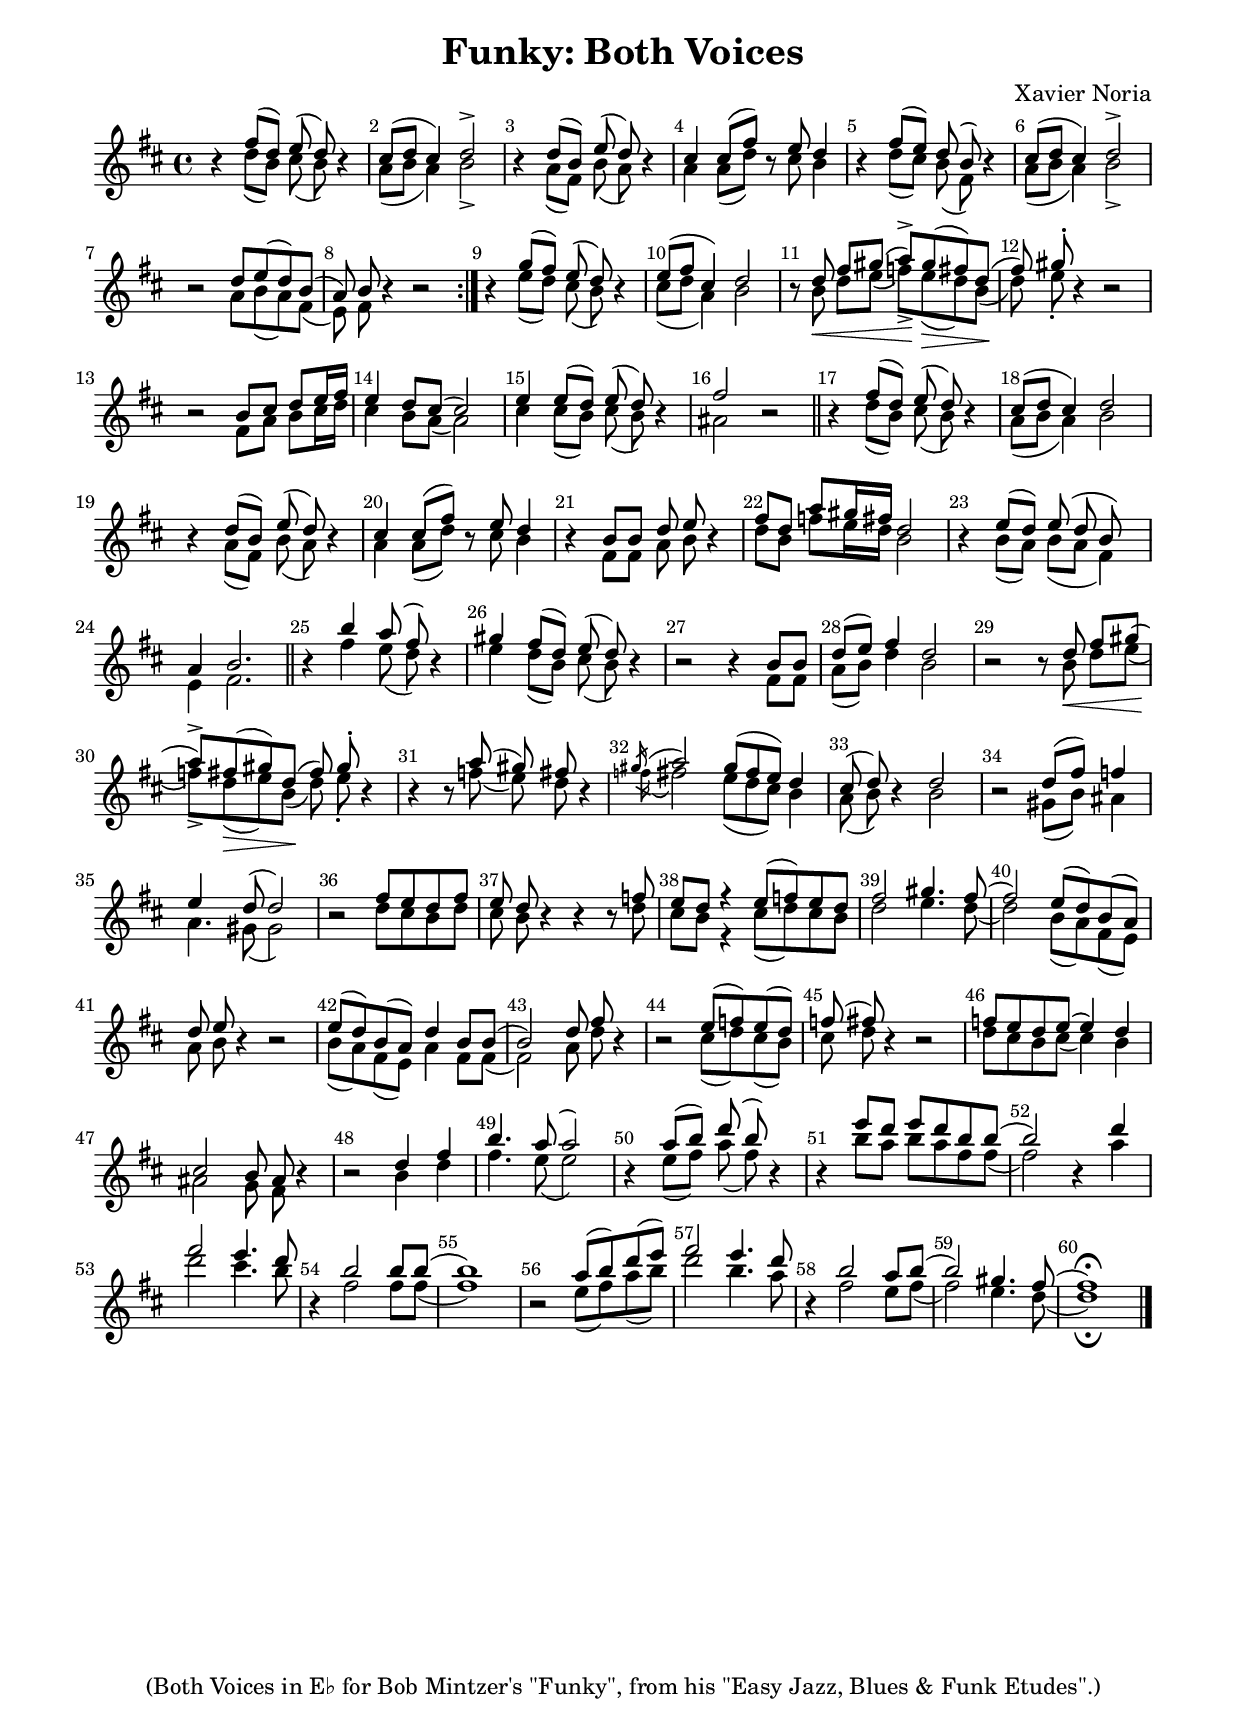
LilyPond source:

\version "2.16.1"

\include "../shared/common.ly"

\header {
  title    = "Funky: Both Voices"
  composer = "Xavier Noria"
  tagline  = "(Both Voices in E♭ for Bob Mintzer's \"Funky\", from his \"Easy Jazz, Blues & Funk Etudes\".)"
}

melody = \relative c'' {
  \clef treble
  \key d \major
  \time 4/4
  
  \repeat volta 2 {
    % 1
    r4 << fs8( \\ d8( >> << d8) \\ b8) >> << e8( \\ cs8( >> << d8) \\ b8) >> r4 |

    % 2
    << cs8( \\ a8( >> << d8 \\ b >> << cs4) \\ a) >> << d2-> \\ b-> >> |

    % 3
    r4 << d8( \\ a8( >> << b8) \\ fs8) >> << e'8( \\ b8( >> << d8) \\ a) >> r4 |

    % 4
    << cs4 \\ a4 >> << cs8( \\ a8( >> << fs'8) \\ d8) >> r8 << e8 \\ cs8 >> << d4 \\ b4>> |

    % 5
    r4 << fs'8( \\ d8( >> << e8) \\ cs8) >> << d8( \\ b8( >> << b8) \\ fs8) >> r4 |

    % 6
    << cs'8( \\ a8( >> << d8 \\ b8 >> << cs4) \\ a4) >> << d2-> \\ b2-> >> |

    % 7
    r2 << { d8 e8( d8) b8( } \\ {a8 b8( a8) fs8( } >> |

    % 8
    << { a8) b8 } \\ { e,8) fs8 } >> r4 r2 |
  }

  % ---------------------------------------------------------------------------

  % 9
  r4 << g'8( \\ e8( >> << fs8) \\ d8) >> << e8( \\ cs8( >> << d8) \\ b8) >> r4 |

  % 10
  << e8( \\ cs8( >> << fs8 \\ d >> << cs4) \\ a4) >> << d2 \\ b >> |

  % 11
  r8 << { d8\< fs8[  gs8]( a8->\!) gs8\>( fs8) d8\!( } \\ { b8 d8[ e8]( f8->) e8( d8) b8( } >> |

  % 12
  << { fs'8) gs8-. } \\ { d8) e8-. } >> r4 r2 |

  % 13
  r2 << b8 \\ fs8 >> << cs'8 \\ a8 >>  << d8 \\ b8 >> << e16 \\ cs16 >> << fs16 \\ d16 >> |

  % 14
  << e4 \\ cs4 >> << d8 \\ b8 >> << cs8( \\ a8( >>  << cs2) \\ a2) >> |

  % 15
  << e'4 \\ cs4 >> << e8( \\ cs8( >> << d8) \\ b8) >> << e8( \\ cs8( >> << d8) \\ b8) >> r4 |

  % 16
  << fs'2 \\ as,2 >> r2 \bar "||"

  % ---------------------------------------------------------------------------

  % 17
  r4 << fs'8( \\ d8( >> << d8) \\ b8) >> << e8( \\ cs8( >> << d8) \\ b8) >> r4 |

  % 18
  << cs8( \\ a8( >> << d8 \\ b >> << cs4) \\ a) >> << d2 \\ b >> |

  % 19
  r4 << d8( \\ a8( >> << b8) \\ fs8) >> << e'8( \\ b8( >> << d8) \\ a) >> r4 |

  % 20
  << cs4 \\ a4 >> << cs8( \\ a8( >> << fs'8) \\ d8) >> r8 << e8 \\ cs8 >> << d4 \\ b4>> |

  % 21
  r4 << b8 \\ fs8 >> << b8 \\ fs8 >> << d'8 \\ a8 >>  << e'8 \\ b8 >> r4 |

  % 22
  << fs'8 \\ d8 >> << d8 \\ b8 >>  << a'8 \\ f8 >>  << gs16 \\ e16 >>  << fs16 \\ d16 >>  << d2 \\ b2 >> |

  % 23
  r4 << e8( \\ b8( >> << d8) \\ a8) >> << e'8( \\ b8( >> << d8 \\ a8 >> << b8) \\ fs4) >> |

  % 24
  << a4 \\ e4 >> << b'2. \\ fs2. >> \bar "||"

  % ---------------------------------------------------------------------------

  % 25
  r4 << b'4 \\ fs4 >> << a8( \\ e8( >> << fs8) \\ d8) >>  r4 |

  % 26
  << gs4 \\ e4 >>  << fs8( \\ d8( >> << d8) \\ b8) >>  << e8( \\ cs8( >> << d8) \\ b8) >> r4 |

  % 27
  r2 r4 << b8 \\ fs8 >> << b8 \\ fs8 >> |

  % 28
  << d'8( \\ a8( >> << e'8) \\ b8) >>  << fs'4 \\ d4 >> << d2 \\ b2 >> |

  % 29
  r2 r8 << { d8\< fs8[ gs8]( } \\ { b,8 d8[ e8]( } >> |

  % 30
  << { a8)->\! fs8(\> gs8) d8(\! fs8) gs8-. } \\ { f8)-> d8( e8) b8( d8) e8-. } >> r4 |

  % 31
  r4 r8 << a8( \\ f8( >> << gs8) \\ e8) >> << fs8 \\ d8 >> r4 |

  % 32
  << \acciaccatura gs16 \\ \acciaccatura f16 >> << a2 \\ fs2 >> \times 2/3 { << gs8( \\ e8( >> << fs8 \\ d8 >> << e8) \\ cs8) >>  } << d4 \\ b4 >> |

  % 33
  << cs8( \\ a8( >> << d8) \\ b8) >> r4 << d2 \\ b2 >> |

  % 34
  r2 << d8( \\ gs,8( >> << fs'8) \\ b,8) >> << f'4 \\ as,4 >> |

  % 35
  << e'4 \\ a,4. >> << d8( \\ gs,8( >> << d'2) \\ gs,2) >> |

  % 36
  r2 << { fs'8 e8 d8 fs8 } \\ { d8 cs8 b8 d8 } >> |

  % 37
  << { e8 d8 } \\ { cs8 b8 } >> r4 r4 r8 << f'8 \\ d8 >> |

  % 38
  << { e8 d8 r4 e8( f8) e8 d8 } \\ { cs8 b8 r4 cs8( d8) cs8 b8 } >> |

  % 39
  << { fs'2 gs4. fs8( } \\ { d2 e4. d8( } >> |

  % 40
  << fs2) \\ d2) >> << { e8( d8) b8( a8) } \\ { b8( a8) fs8( e8) } >> |

  % 41
  << { d'8 e8 } \\ { a,8 b8 } >> r4 r2 |

  % 42
  << {e8( d8) b8( a8) d4 b8 b8(} \\ { b8( a8) fs8( e8) a4 fs8 fs8( } >>|

  % 43
  << {b2) d8 fs8} \\ { fs,2) a8 d8 } >> r4|

  % 44
  r2 << { e8( f8) e8( d8) } \\ { cs8( d8) cs8( b8) } >> |

  % 45
  << { f'8( fs8) } \\ { cs8 d8 } >>  r4 r2 |

  % 46
  << { f8 e8 d8 e8( e4) d4 } \\ { d8 cs8 b8 cs8( cs4) b4 } >> |

  % 47
  << { cs2 b8 as8 } \\ { as2 g8 fs8 }>> r4 |

  % 48
  r2 << { d'4 fs4 } \\ { b,4 d4 } >> |

  % 49
  << { b'4. a8( a2) } \\ { fs4. e8( e2) } >> |

  % 50
  r4 << { a8( b8) d8( b8) } \\ { e,8( fs8) a8( fs8) } >>  r4 |

  % 51
  r4 << { e'8 d8 e8 d8 b8 b8( } \\ { b8 a8 b8 a8 fs8 fs8( } >> |

  % 52
  <<  b2) \\ fs2) >> r4 << d'4 \\ a4 >> |

  % 53
  << { fs'2 e4. d8 } \\ { d2 cs4. b8 } >> |

  % 54
  r4 << { b2 b8 b8( } \\ {fs2 fs8 fs8( } >> |

  % 55
  << b1) \\ fs1) >> |

  % 56
  r2 << {a8( b8) d8( e8) } \\ { e,8( fs8) a8( b8) } >> |

  % 57
  << {fs'2 e4. d8} \\ { d2 b4. a8 } >> |

  % 58
  r4 << { b2 a8 b8( } \\ { fs2 e8 fs8( } >> |

  % 59
  << { b2) gs4. fs8( } \\ { fs2) e4. d8( } >> |

  % 60
  << fs1)\fermata \\ d1)\fermata >>  \bar "|."
}

\score {
  { \melody }
}
